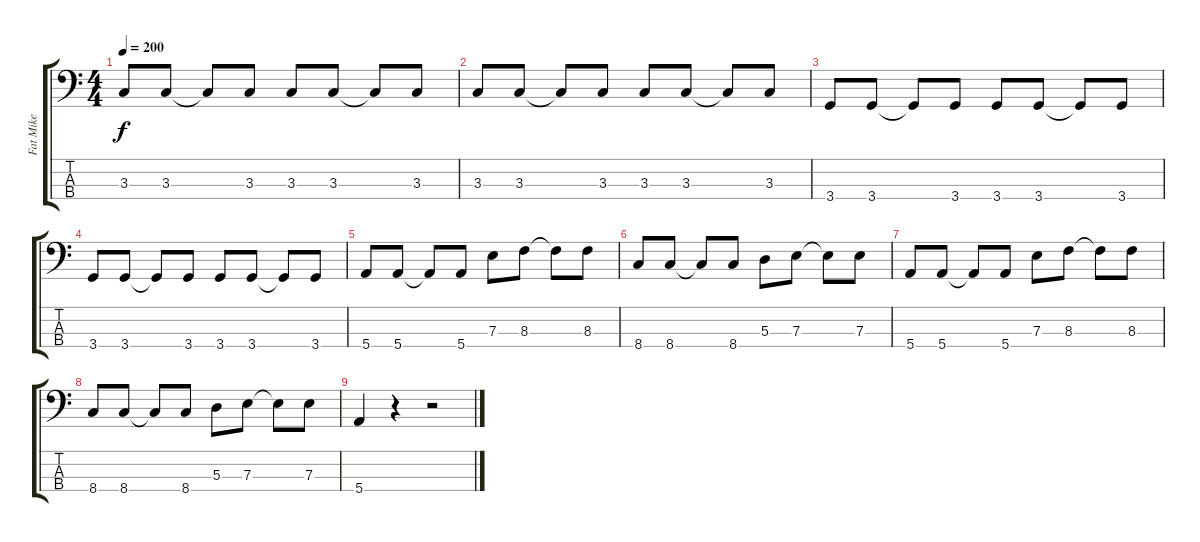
\track ("Fat Mike" "Fat Mike") {instrument electricbasspick}
\staff {score tabs}
\tuning (G2 D2 A1 E1) {hide}
\ts (4 4)
\tempo 200
\clef f4
\ks c
3.3.8{dy f} 3.3.8 3.3{t}.8 3.3.8 3.3.8 3.3.8 3.3{t}.8 3.3.8 |
3.3.8 3.3.8 3.3{t}.8 3.3.8 3.3.8 3.3.8 3.3{t}.8 3.3.8 |
3.4.8 3.4.8 3.4{t}.8 3.4.8 3.4.8 3.4.8 3.4{t}.8 3.4.8 |
3.4.8 3.4.8 3.4{t}.8 3.4.8 3.4.8 3.4.8 3.4{t}.8 3.4.8 |
5.4.8 5.4.8 5.4{t}.8 5.4.8 7.3.8 8.3.8 8.3{t}.8 8.3.8 |
8.4.8 8.4.8 8.4{t}.8 8.4.8 5.3.8 7.3.8 7.3{t}.8 7.3.8 |
5.4.8 5.4.8 5.4{t}.8 5.4.8 7.3.8 8.3.8 8.3{t}.8 8.3.8 |
8.4.8 8.4.8 8.4{t}.8 8.4.8 5.3.8 7.3.8 7.3{t}.8 7.3.8 |
5.4.4 r.4 r.2
